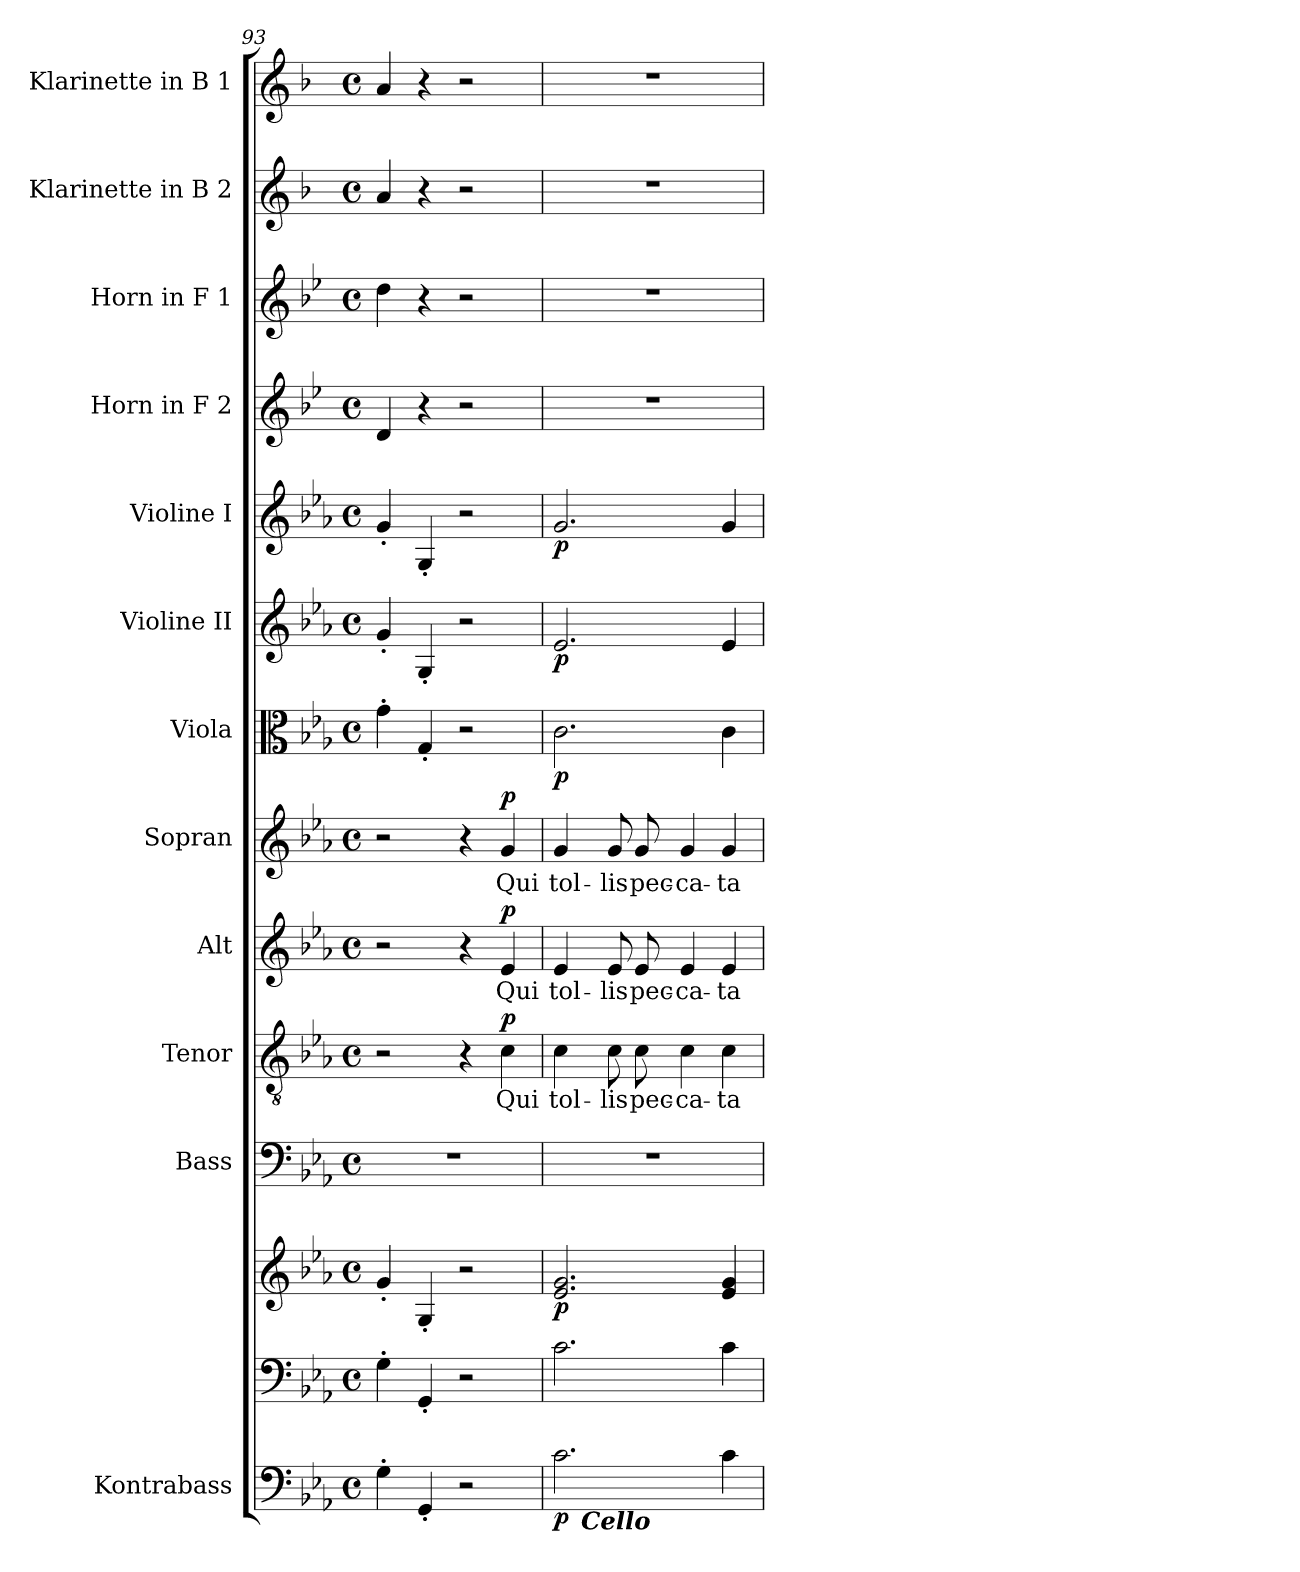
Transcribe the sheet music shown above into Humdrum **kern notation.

**kern	**dynam	**kern	**kern	**dynam	**kern	**kern	**text	**dynam	**kern	**text	**dynam	**kern	**text	**dynam	**kern	**dynam	**kern	**dynam	**kern	**dynam	**kern	**kern	**kern	**kern
*part13	*part13	*part12	*part12	*part12	*part11	*part10	*part10	*part10	*part9	*part9	*part9	*part8	*part8	*part8	*part7	*part7	*part6	*part6	*part5	*part5	*part4	*part3	*part2	*part1
*staff14	*staff14	*staff13	*staff12	*staff12/13	*staff11	*staff10	*staff10	*staff10	*staff9	*staff9	*staff9	*staff8	*staff8	*staff8	*staff7	*staff7	*staff6	*staff6	*staff5	*staff5	*staff4	*staff3	*staff2	*staff1
*I"Kontrabass	*	*	*	*	*I"Bass	*I"Tenor	*	*	*I"Alt	*	*	*I"Sopran	*	*	*I"Viola	*	*I"Violine II	*	*I"Violine I	*	*I"Horn in F 2	*I"Horn in F 1	*I"Klarinette in B 2	*I"Klarinette in B 1
*I'Kb.	*	*	*	*	*I'B	*I'T	*	*	*I'A	*	*	*I'S	*	*	*I'Vla.	*	*I'Vl. II	*	*I'Vl. I	*	*I'Hrn. 2	*I'Hrn. 1	*	*
*clefF4	*	*clefF4	*clefG2	*	*clefF4	*clefGv2	*	*	*clefG2	*	*	*clefG2	*	*	*clefC3	*	*clefG2	*	*clefG2	*	*clefG2	*clefG2	*clefG2	*clefG2
*ITrd7c12	*	*	*	*	*	*	*	*	*	*	*	*	*	*	*	*	*	*	*	*	*ITrd4c7	*ITrd4c7	*ITrd1c2	*ITrd1c2
*k[b-e-a-]	*	*k[b-e-a-]	*k[b-e-a-]	*	*k[b-e-a-]	*k[b-e-a-]	*	*	*k[b-e-a-]	*	*	*k[b-e-a-]	*	*	*k[b-e-a-]	*	*k[b-e-a-]	*	*k[b-e-a-]	*	*k[b-e-a-]	*k[b-e-a-]	*k[b-e-a-]	*k[b-e-a-]
*E-:	*	*E-:	*E-:	*	*E-:	*E-:	*	*	*E-:	*	*	*E-:	*	*	*E-:	*	*E-:	*	*E-:	*	*E-:	*E-:	*E-:	*E-:
*M4/4	*	*M4/4	*M4/4	*	*M4/4	*M4/4	*	*	*M4/4	*	*	*M4/4	*	*	*M4/4	*	*M4/4	*	*M4/4	*	*M4/4	*M4/4	*M4/4	*M4/4
*met(c)	*	*met(c)	*met(c)	*	*met(c)	*met(c)	*	*	*met(c)	*	*	*met(c)	*	*	*met(c)	*	*met(c)	*	*met(c)	*	*met(c)	*met(c)	*met(c)	*met(c)
=93	=93	=93	=93	=93	=93	=93	=93	=93	=93	=93	=93	=93	=93	=93	=93	=93	=93	=93	=93	=93	=93	=93	=93	=93
4GG'>\	.	4G'>\	4g'</	.	1r	2r	.	.	2r	.	.	2r	.	.	4g'>\	.	4g'</	.	4g'</	.	4G/	4g\	4g/	4g/
4GGG'</	.	4GG'</	4G'</	.	.	.	.	.	.	.	.	.	.	.	4G'</	.	4G'</	.	4G'</	.	4r	4r	4r	4r
2r	.	2r	2r	.	.	4r	.	.	4r	.	.	4r	.	.	2r	.	2r	.	2r	.	2r	2r	2r	2r
!	!	!	!	!	!	!	!LO:LY:b	!LO:DY:a	!	!LO:LY:b	!LO:DY:a	!	!LO:LY:b	!LO:DY:a	!	!	!	!	!	!	!	!	!	!
.	.	.	.	.	.	4c\	Qui	p	4e-/	Qui	p	4g/	Qui	p	.	.	.	.	.	.	.	.	.	.
=94	=94	=94	=94	=94	=94	=94	=94	=94	=94	=94	=94	=94	=94	=94	=94	=94	=94	=94	=94	=94	=94	=94	=94	=94
!	!LO:DY:b	!	!	!LO:DY:b	!	!	!LO:LY:b	!	!	!LO:LY:b	!	!	!LO:LY:b	!	!	!LO:DY:b	!	!LO:DY:b	!	!LO:DY:b	!	!	!	!
*^	*	*	*	*	*	*	*	*	*	*	*	*	*	*	*	*	*	*	*	*	*	*	*	*
2.C\	8ryy	p	2.c\	2.e-/ 2.g/	p	1r	4c\	tol-	.	4e-/	tol-	.	4g/	tol-	.	2.c\	p	2.e-/	p	2.g/	p	1r	1r	1r	1r
!	!LO:TX:b:Bi:t=Cello	!	!	!	!	!	!	!	!	!	!	!	!	!	!	!	!	!	!	!	!	!	!	!	!
.	2..ryy	.	.	.	.	.	.	.	.	.	.	.	.	.	.	.	.	.	.	.	.	.	.	.	.
!	!	!	!	!	!	!	!	!LO:LY:b	!	!	!LO:LY:b	!	!	!LO:LY:b	!	!	!	!	!	!	!	!	!	!	!
.	.	.	.	.	.	.	8c\	-lis	.	8e-/	-lis	.	8g/	-lis	.	.	.	.	.	.	.	.	.	.	.
!	!	!	!	!	!	!	!	!LO:LY:b	!	!	!LO:LY:b	!	!	!LO:LY:b	!	!	!	!	!	!	!	!	!	!	!
.	.	.	.	.	.	.	8c\	pec-	.	8e-/	pec-	.	8g/	pec-	.	.	.	.	.	.	.	.	.	.	.
!	!	!	!	!	!	!	!	!LO:LY:b	!	!	!LO:LY:b	!	!	!LO:LY:b	!	!	!	!	!	!	!	!	!	!	!
.	.	.	.	.	.	.	4c\	-ca-	.	4e-/	-ca-	.	4g/	-ca-	.	.	.	.	.	.	.	.	.	.	.
!	!	!	!	!	!	!	!	!LO:LY:b	!	!	!LO:LY:b	!	!	!LO:LY:b	!	!	!	!	!	!	!	!	!	!	!
4C\	.	.	4c\	4e-/ 4g/	.	.	4c\	-ta	.	4e-/	-ta	.	4g/	-ta	.	4c\	.	4e-/	.	4g/	.	.	.	.	.
*v	*v	*	*	*	*	*	*	*	*	*	*	*	*	*	*	*	*	*	*	*	*	*	*	*	*
=	=	=	=	=	=	=	=	=	=	=	=	=	=	=	=	=	=	=	=	=	=	=	=	=
*-	*-	*-	*-	*-	*-	*-	*-	*-	*-	*-	*-	*-	*-	*-	*-	*-	*-	*-	*-	*-	*-	*-	*-	*-
